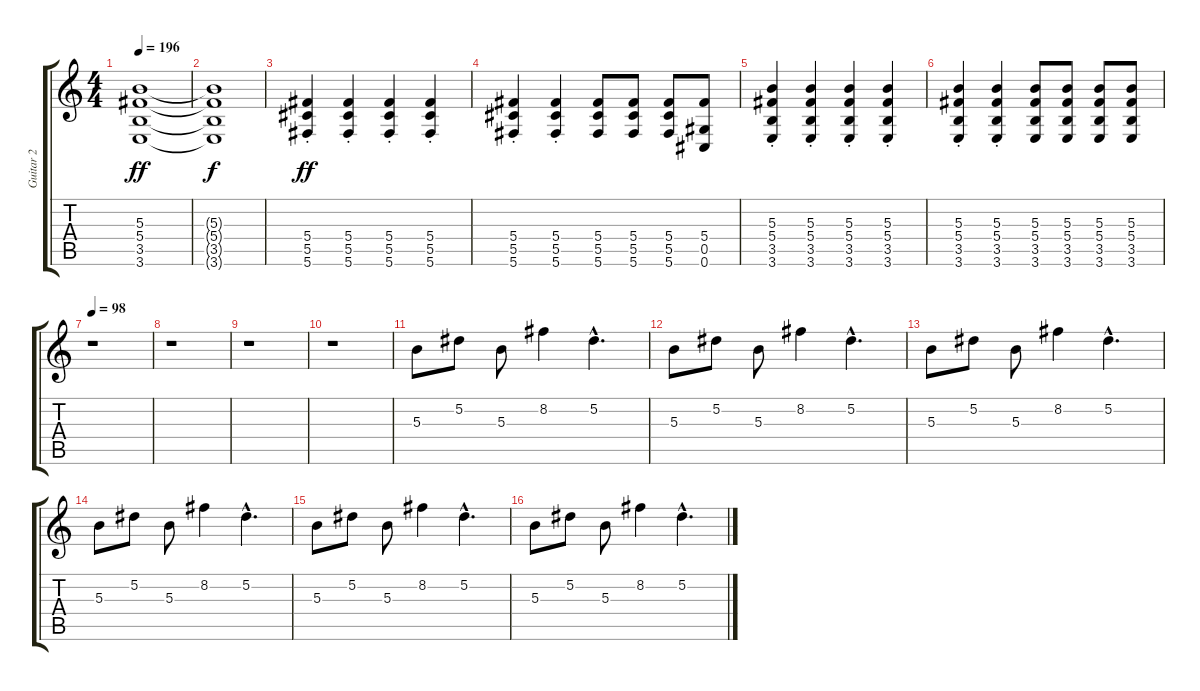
\track ("Guitar 2" "Guitar 2") {instrument distortionguitar}
\staff {score tabs}
\tuning (Eb4 Bb3 Gb3 Db3 Ab2 Db2) {hide}
\ts (4 4)
\tempo 196
\clef g2
\ks c
(5.3 5.4 3.5 3.6).1{dy ff} |
(5.3{t} 5.4{t} 3.5{t} 3.6{t}).1{dy f} |
(5.4{st} 5.5{st} 5.6{st}).4{dy ff} (5.4{st} 5.5{st} 5.6{st}).4 (5.4{st} 5.5{st} 5.6{st}).4 (5.4{st} 5.5{st} 5.6{st}).4 |
(5.4{st} 5.5{st} 5.6{st}).4 (5.4{st} 5.5{st} 5.6{st}).4 (5.4 5.5 5.6).8 (5.4 5.5 5.6).8 (5.4 5.5 5.6).8 (5.4 0.5 0.6).8 |
(5.3{st} 5.4{st} 3.5{st} 3.6{st}).4 (5.3{st} 5.4{st} 3.5{st} 3.6{st}).4 (5.3{st} 5.4{st} 3.5{st} 3.6{st}).4 (5.3{st} 5.4{st} 3.5{st} 3.6{st}).4 |
(5.3{st} 5.4{st} 3.5{st} 3.6{st}).4 (5.3{st} 5.4{st} 3.5{st} 3.6{st}).4 (5.3 5.4 3.5 3.6).8 (5.3 5.4 3.5 3.6).8 (5.3 5.4 3.5 3.6).8 (5.3 5.4 3.5 3.6).8 |
\tempo 98
r.1 |
r.1 |
r.1 |
r.1 |
5.3.8 5.2.8 5.3.8 8.2.4 5.2{hac}.4{d} |
5.3.8 5.2.8 5.3.8 8.2.4 5.2{hac}.4{d} |
5.3.8 5.2.8 5.3.8 8.2.4 5.2{hac}.4{d} |
5.3.8 5.2.8 5.3.8 8.2.4 5.2{hac}.4{d} |
5.3.8 5.2.8 5.3.8 8.2.4 5.2{hac}.4{d} |
5.3.8 5.2.8 5.3.8 8.2.4 5.2{hac}.4{d}
